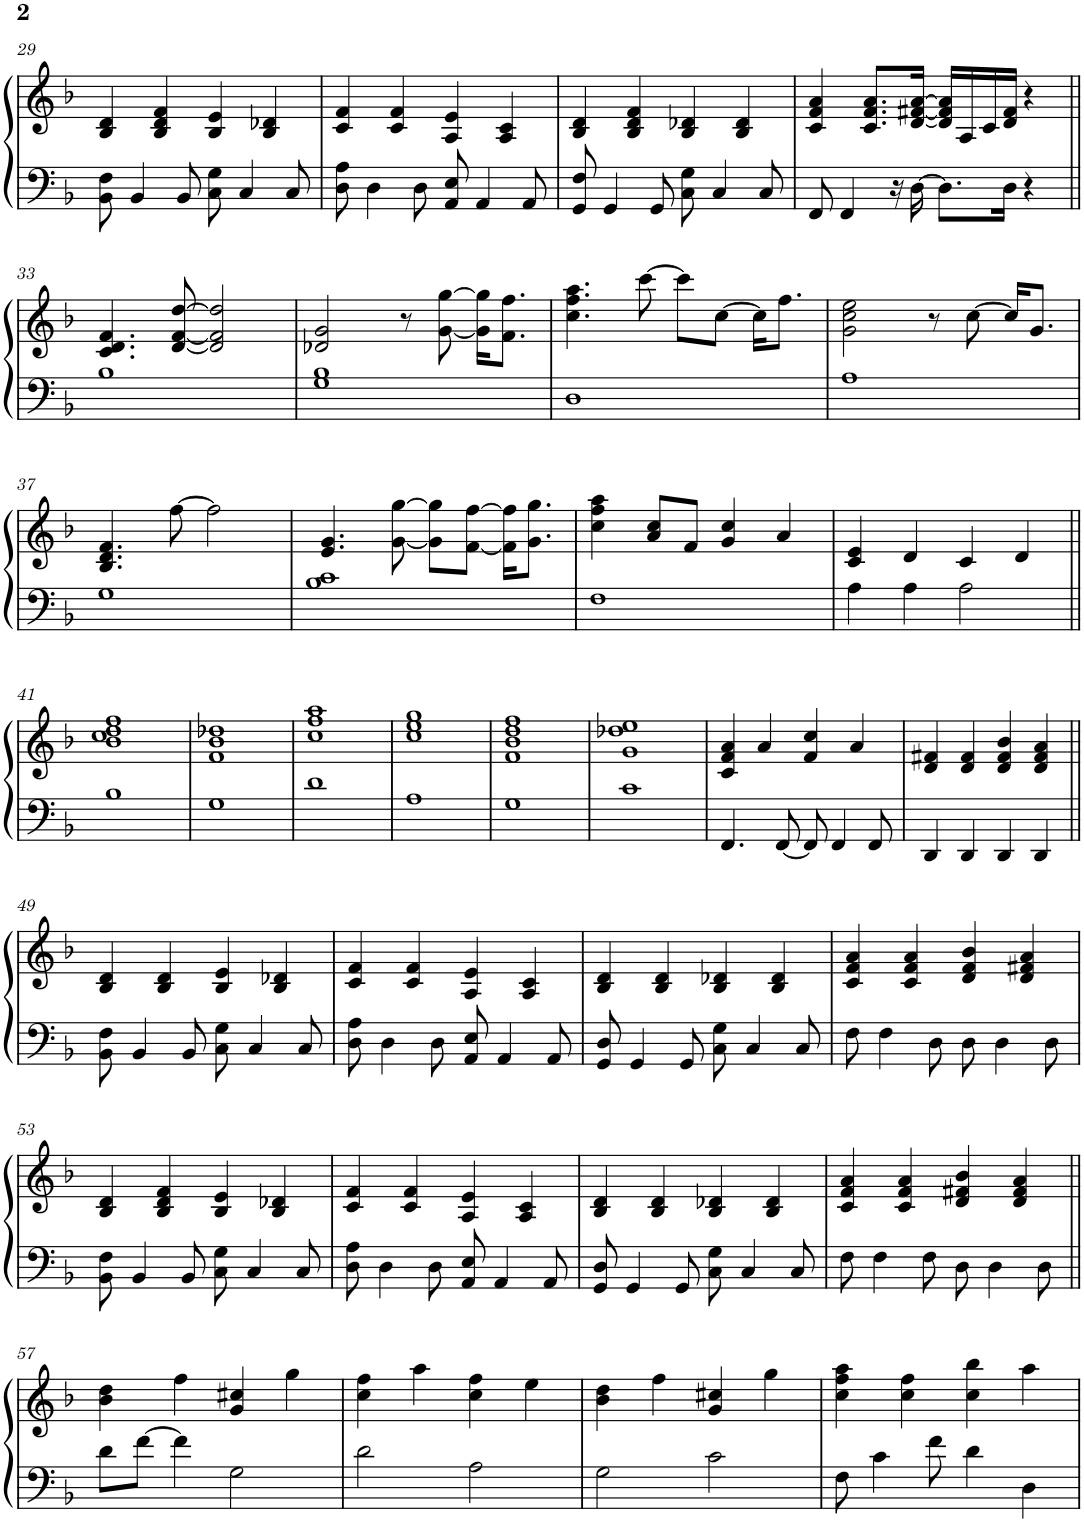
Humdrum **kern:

**kern	**kern
*part1	*part1
*staff2	*staff1
*I"Piano	*
*I'Pno.	*
!!LO:PB:g=z
*clefF4	*clefG2
*k[b-]	*k[b-]
*M4/4	*M4/4
=29	=29
8BB-\ 8F\	4B-/ 4d/
4BB-/	.
.	4B-/ 4d/ 4f/
8BB-/	.
8C\ 8G\	4B-/ 4e/
4C/	.
.	4B-/ 4d-X/
8C/	.
=30	=30
8D\ 8A\	4c/ 4f/
4D\	.
.	4c/ 4f/
8D\	.
8AA/ 8E/	4A/ 4e/
4AA/	.
.	4A/ 4c/
8AA/	.
=31	=31
8GG/ 8F/	4B-/ 4d/
4GG/	.
.	4B-/ 4d/ 4f/
8GG/	.
8C\ 8G\	4B-/ 4d-X/
4C/	.
.	4B-/ 4d-/
8C/	.
=32	=32
8FF/	4c/ 4f/ 4a/
4FF/	.
.	8.c/ 8.f/ 8.a/L
16r	.
[16D\	[16d/ [16f#X/ [16a/Jk
8.D\L]	16d/] 16f#/] 16a/]LL
.	16A/
.	16c/
16D\Jk	16d/ 16f#/JJ
4r	4r
!!LO:LB:g=z
=33||	=33||
1B-	4.c/ 4.d/ 4.f/
.	[8d/ [8f/ [8dd/
.	2d/] 2f/] 2dd/]
=34	=34
1G 1B-	2d-X/ 2g/
.	8r
.	[8g\ [8gg\
.	16g\] 16gg\]KL
.	8.f\ 8.ff\J
=35	=35
1D	4.cc\ 4.ff\ 4.aa\
.	[8ccc\
.	8ccc\L]
.	[8cc\J
.	16cc\KL]
.	8.ff\J
=36	=36
1A	2g\ 2cc\ 2ee\
.	8r
.	[8cc\
.	16cc/KL]
.	8.g/J
!!LO:LB:g=z
=37	=37
1G	4.B-/ 4.d/ 4.f/
.	[8ff\
.	2ff\]
=38	=38
1B- 1c	4.e/ 4.g/
.	[8g\ [8gg\
.	8g\] 8gg\]L
.	[8f\ [8ff\J
.	16f\] 16ff\]KL
.	8.g\ 8.gg\J
=39	=39
1F	4cc\ 4ff\ 4aa\
.	8a/ 8cc/L
.	8f/J
.	4g/ 4cc/
.	4a/
=40	=40
4A\	4c/ 4e/
4A\	4d/
2A\	4c/
.	4d/
!!LO:LB:g=z
=41||	=41||
1B-	1b- 1cc 1dd 1ff
=42	=42
1G	1f 1b- 1dd-X
=43	=43
1d	1cc 1ff 1aa
=44	=44
1A	1cc 1ee 1gg
=45	=45
1G	1f 1b- 1dd 1ff
=46	=46
1c	1g 1dd-X 1ee
=47	=47
4.FF/	4c/ 4f/ 4a/
.	4a/
[8FF/	.
8FF/]	4f/ 4cc/
4FF/	.
.	4a/
8FF/	.
=48	=48
4DD/	4d/ 4f#X/
4DD/	4d/ 4f#/
4DD/	4d/ 4f#/ 4b-/
4DD/	4d/ 4f#/ 4a/
!!LO:LB:g=z
=49||	=49||
8BB-\ 8F\	4B-/ 4d/
4BB-/	.
.	4B-/ 4d/
8BB-/	.
8C\ 8G\	4B-/ 4e/
4C/	.
.	4B-/ 4d-X/
8C/	.
=50	=50
8D\ 8A\	4c/ 4f/
4D\	.
.	4c/ 4f/
8D\	.
8AA/ 8E/	4A/ 4e/
4AA/	.
.	4A/ 4c/
8AA/	.
=51	=51
8GG/ 8D/	4B-/ 4d/
4GG/	.
.	4B-/ 4d/
8GG/	.
8C\ 8G\	4B-/ 4d-X/
4C/	.
.	4B-/ 4d-/
8C/	.
=52	=52
8F\	4c/ 4f/ 4a/
4F\	.
.	4c/ 4f/ 4a/
8D\	.
8D\	4d/ 4f/ 4b-/
4D\	.
.	4d/ 4f#X/ 4a/
8D\	.
!!LO:LB:g=z
=53	=53
8BB-\ 8F\	4B-/ 4d/
4BB-/	.
.	4B-/ 4d/ 4f/
8BB-/	.
8C\ 8G\	4B-/ 4e/
4C/	.
.	4B-/ 4d-X/
8C/	.
=54	=54
8D\ 8A\	4c/ 4f/
4D\	.
.	4c/ 4f/
8D\	.
8AA/ 8E/	4A/ 4e/
4AA/	.
.	4A/ 4c/
8AA/	.
=55	=55
8GG/ 8D/	4B-/ 4d/
4GG/	.
.	4B-/ 4d/
8GG/	.
8C\ 8G\	4B-/ 4d-X/
4C/	.
.	4B-/ 4d-/
8C/	.
=56	=56
8F\	4c/ 4f/ 4a/
4F\	.
.	4c/ 4f/ 4a/
8F\	.
8D\	4d/ 4f#X/ 4b-/
4D\	.
.	4d/ 4f#/ 4a/
8D\	.
!!LO:LB:g=z
=57||	=57||
8d\L	4b-\ 4dd\
[8f\J	.
4f\]	4ff\
2G\	4g/ 4cc#X/
.	4gg\
=58	=58
2d\	4cc\ 4ff\
.	4aa\
2A\	4cc\ 4ff\
.	4ee\
=59	=59
2G\	4b-\ 4dd\
.	4ff\
2c\	4g/ 4cc#X/
.	4gg\
=60	=60
8F\	4cc\ 4ff\ 4aa\
4c\	.
.	4cc\ 4ff\
8f\	.
4d\	4cc\ 4bb-\
4D\	4aa\
=	=
*-	*-
